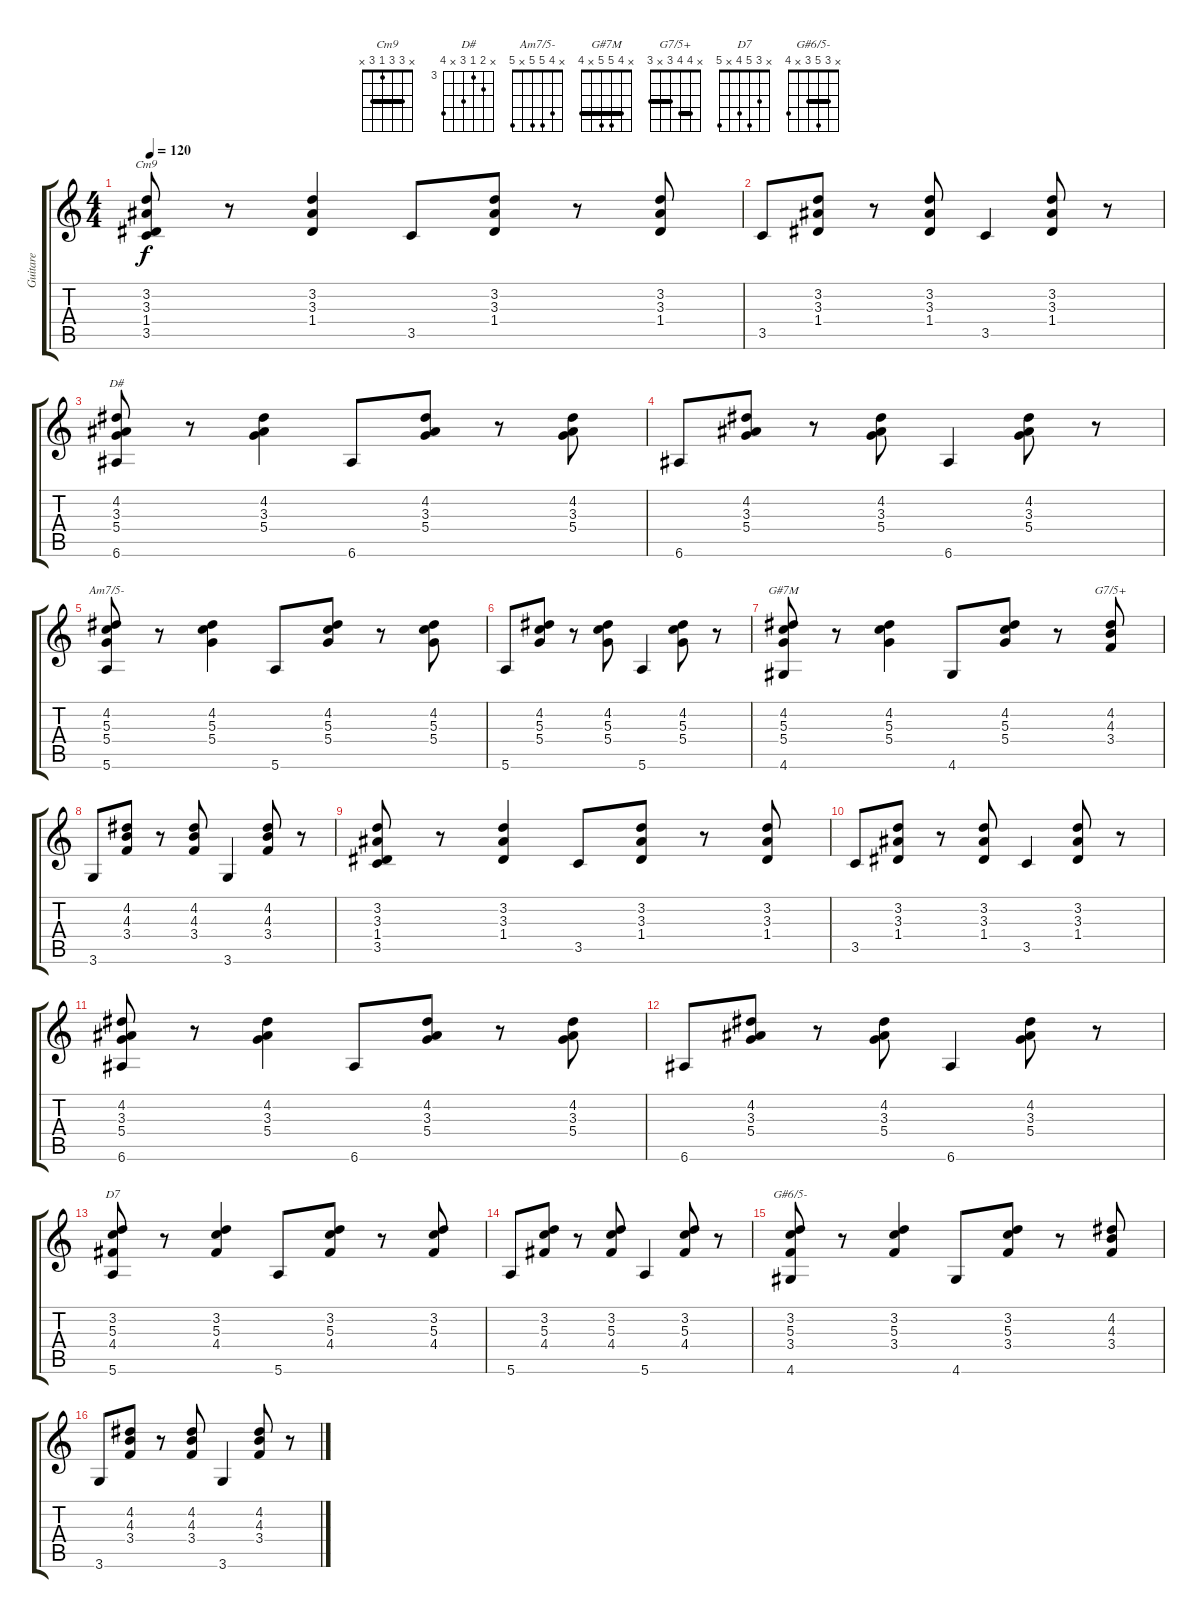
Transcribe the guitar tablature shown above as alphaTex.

\track ("Guitare" "Guitare") {instrument acousticguitarnylon}
\staff {score tabs}
\tuning (E4 B3 G3 D3 A2 E2) {hide}
\chord ("Cm9" x 3 3 1 3 x) {barre 3}
\chord ("D#" x 4 3 5 x 6) {firstfret 3}
\chord ("Am7/5-" x 4 5 5 x 5)
\chord ("G#7M" x 4 5 5 x 4) {barre 4}
\chord ("G7/5+" x 4 4 3 x 3) {barre (3 4)}
\chord ("D7" x 3 5 4 x 5)
\chord ("G#6/5-" x 3 5 3 x 4) {barre 3}
\ts (4 4)
\tempo 120
\clef g2
\ks c
(3.2 3.3 1.4 3.5).8{ch "Cm9" dy f} r.8 (3.2 3.3 1.4).4 3.5.8 (3.2 3.3 1.4).8 r.8 (3.2 3.3 1.4).8 |
3.5.8 (3.2 3.3 1.4).8 r.8 (3.2 3.3 1.4).8 3.5.4 (3.2 3.3 1.4).8 r.8 |
(4.2 3.3 5.4 6.6).8{ch "D#"} r.8 (4.2 3.3 5.4).4 6.6.8 (4.2 3.3 5.4).8 r.8 (4.2 3.3 5.4).8 |
6.6.8 (4.2 3.3 5.4).8 r.8 (4.2 3.3 5.4).8 6.6.4 (4.2 3.3 5.4).8 r.8 |
(4.2 5.3 5.4 5.6).8{ch "Am7/5-"} r.8 (4.2 5.3 5.4).4 5.6.8 (4.2 5.3 5.4).8 r.8 (4.2 5.3 5.4).8 |
5.6.8 (4.2 5.3 5.4).8 r.8 (4.2 5.3 5.4).8 5.6.4 (4.2 5.3 5.4).8 r.8 |
(4.2 5.3 5.4 4.6).8{ch "G#7M"} r.8 (4.2 5.3 5.4).4 4.6.8 (4.2 5.3 5.4).8 r.8 (4.2 4.3 3.4).8{ch "G7/5+"} |
3.6.8 (4.2 4.3 3.4).8 r.8 (4.2 4.3 3.4).8 3.6.4 (4.2 4.3 3.4).8 r.8 |
(3.2 3.3 1.4 3.5).8 r.8 (3.2 3.3 1.4).4 3.5.8 (3.2 3.3 1.4).8 r.8 (3.2 3.3 1.4).8 |
3.5.8 (3.2 3.3 1.4).8 r.8 (3.2 3.3 1.4).8 3.5.4 (3.2 3.3 1.4).8 r.8 |
(4.2 3.3 5.4 6.6).8 r.8 (4.2 3.3 5.4).4 6.6.8 (4.2 3.3 5.4).8 r.8 (4.2 3.3 5.4).8 |
6.6.8 (4.2 3.3 5.4).8 r.8 (4.2 3.3 5.4).8 6.6.4 (4.2 3.3 5.4).8 r.8 |
(3.2 5.3 4.4 5.6).8{ch "D7"} r.8 (3.2 5.3 4.4).4 5.6.8 (3.2 5.3 4.4).8 r.8 (3.2 5.3 4.4).8 |
5.6.8 (3.2 5.3 4.4).8 r.8 (3.2 5.3 4.4).8 5.6.4 (3.2 5.3 4.4).8 r.8 |
(3.2 5.3 3.4 4.6).8{ch "G#6/5-"} r.8 (3.2 5.3 3.4).4 4.6.8 (3.2 5.3 3.4).8 r.8 (4.2 4.3 3.4).8 |
3.6.8 (4.2 4.3 3.4).8 r.8 (4.2 4.3 3.4).8 3.6.4 (4.2 4.3 3.4).8 r.8
